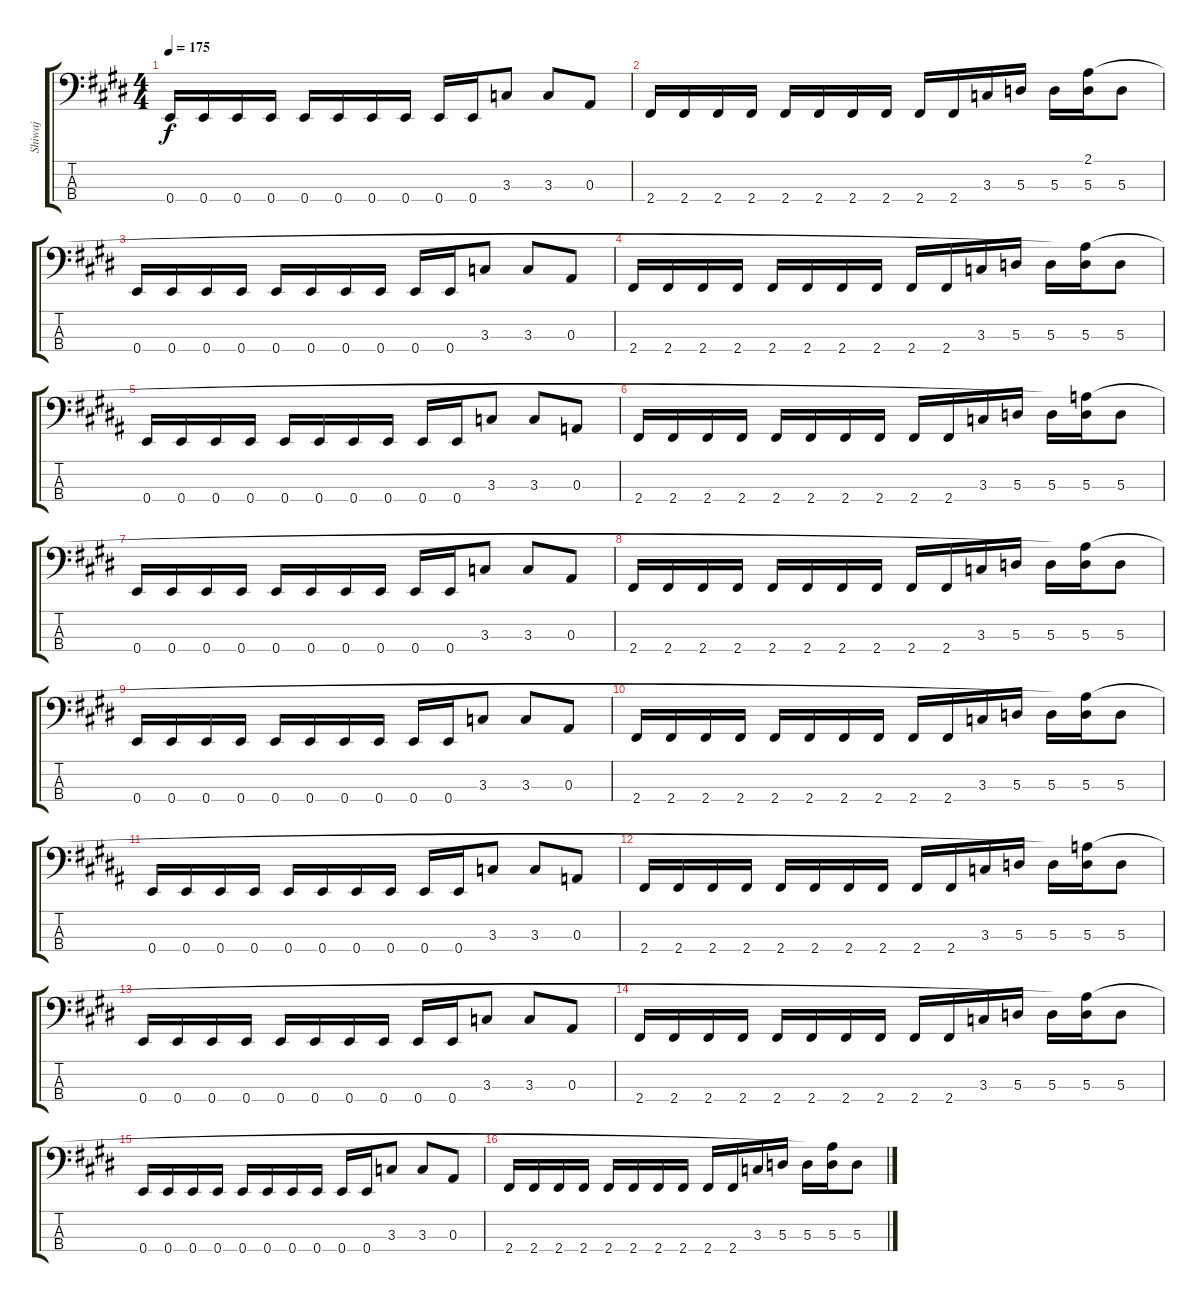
\track ("Shiwaj" "Shiwaj") {instrument electricbassfinger}
\staff {score tabs}
\tuning (G2 D2 A1 E1) {hide}
\ts (4 4)
\tempo 175
\clef f4
\ks e
0.4.16{dy f} 0.4.16 0.4.16 0.4.16 0.4.16 0.4.16 0.4.16 0.4.16 0.4.16 0.4.16 3.3.8 3.3.8 0.3.8 |
2.4.16 2.4.16 2.4.16 2.4.16 2.4.16 2.4.16 2.4.16 2.4.16 2.4.16 2.4.16 3.3.16 5.3.16 5.3.16 (2.1 5.3).16 5.3.8 |
0.4.16 0.4.16 0.4.16 0.4.16 0.4.16 0.4.16 0.4.16 0.4.16 0.4.16 0.4.16 3.3.8 3.3.8 0.3.8 |
2.4.16 2.4.16 2.4.16 2.4.16 2.4.16 2.4.16 2.4.16 2.4.16 2.4.16 2.4.16 3.3.16 5.3.16 5.3.16 (2.1{t} 5.3).16 5.3.8 |
\ks b
0.4.16 0.4.16 0.4.16 0.4.16 0.4.16 0.4.16 0.4.16 0.4.16 0.4.16 0.4.16 3.3.8 3.3.8 0.3.8 |
2.4.16 2.4.16 2.4.16 2.4.16 2.4.16 2.4.16 2.4.16 2.4.16 2.4.16 2.4.16 3.3.16 5.3.16 5.3.16 (2.1{t} 5.3).16 5.3.8 |
\ks e
0.4.16 0.4.16 0.4.16 0.4.16 0.4.16 0.4.16 0.4.16 0.4.16 0.4.16 0.4.16 3.3.8 3.3.8 0.3.8 |
2.4.16 2.4.16 2.4.16 2.4.16 2.4.16 2.4.16 2.4.16 2.4.16 2.4.16 2.4.16 3.3.16 5.3.16 5.3.16 (2.1{t} 5.3).16 5.3.8 |
0.4.16 0.4.16 0.4.16 0.4.16 0.4.16 0.4.16 0.4.16 0.4.16 0.4.16 0.4.16 3.3.8 3.3.8 0.3.8 |
2.4.16 2.4.16 2.4.16 2.4.16 2.4.16 2.4.16 2.4.16 2.4.16 2.4.16 2.4.16 3.3.16 5.3.16 5.3.16 (2.1{t} 5.3).16 5.3.8 |
\ks b
0.4.16 0.4.16 0.4.16 0.4.16 0.4.16 0.4.16 0.4.16 0.4.16 0.4.16 0.4.16 3.3.8 3.3.8 0.3.8 |
2.4.16 2.4.16 2.4.16 2.4.16 2.4.16 2.4.16 2.4.16 2.4.16 2.4.16 2.4.16 3.3.16 5.3.16 5.3.16 (2.1{t} 5.3).16 5.3.8 |
\ks e
0.4.16 0.4.16 0.4.16 0.4.16 0.4.16 0.4.16 0.4.16 0.4.16 0.4.16 0.4.16 3.3.8 3.3.8 0.3.8 |
2.4.16 2.4.16 2.4.16 2.4.16 2.4.16 2.4.16 2.4.16 2.4.16 2.4.16 2.4.16 3.3.16 5.3.16 5.3.16 (2.1{t} 5.3).16 5.3.8 |
0.4.16 0.4.16 0.4.16 0.4.16 0.4.16 0.4.16 0.4.16 0.4.16 0.4.16 0.4.16 3.3.8 3.3.8 0.3.8 |
2.4.16 2.4.16 2.4.16 2.4.16 2.4.16 2.4.16 2.4.16 2.4.16 2.4.16 2.4.16 3.3.16 5.3.16 5.3.16 (2.1{t} 5.3).16 5.3.8
